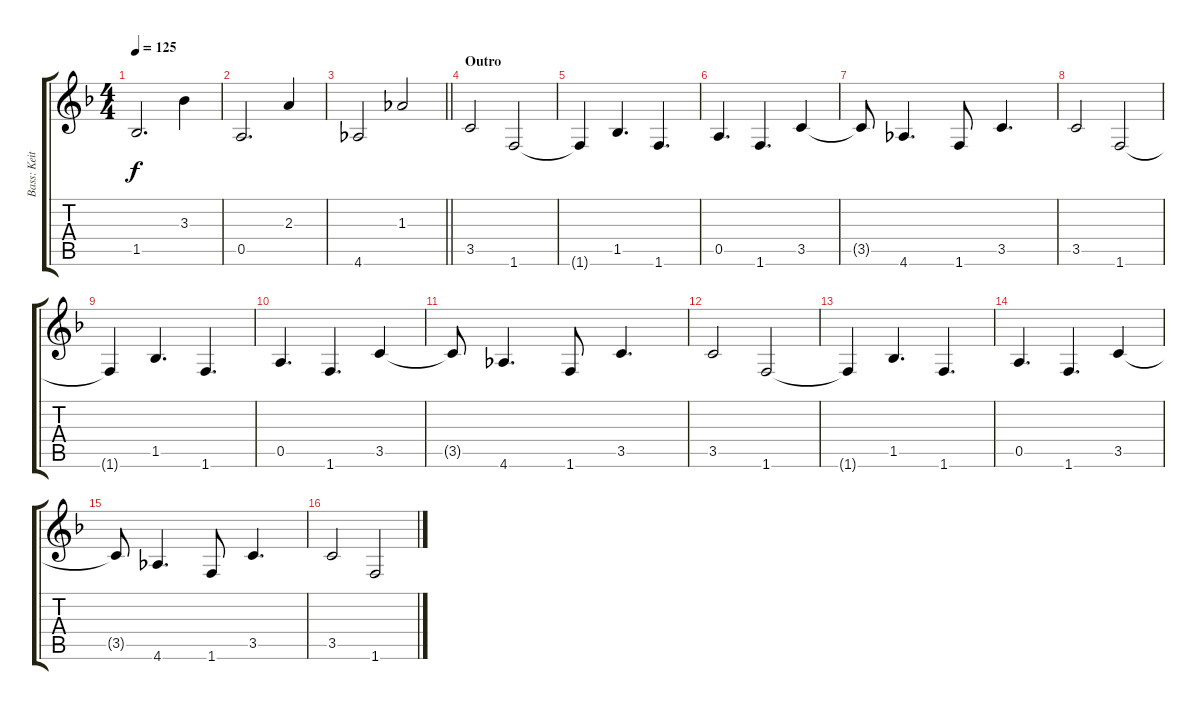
\track ("Bass: Keith" "Bass: Keit") {instrument electricbassfinger}
\staff {score tabs}
\tuning (E4 B3 G3 D3 A2 E2) {hide}
\ts (4 4)
\tempo 125
\clef g2
\ks f
1.5.2{d dy f} 3.3.4 |
0.5.2{d} 2.3.4 |
\barLineRight lightlight
4.6.2 1.3.2 |
\section ("" "Outro")
3.5.2 1.6.2 |
1.6{t}.4 1.5.4{d} 1.6.4{d} |
0.5.4{d} 1.6.4{d} 3.5.4 |
3.5{t}.8 4.6.4{d} 1.6.8 3.5.4{d} |
3.5.2 1.6.2 |
1.6{t}.4 1.5.4{d} 1.6.4{d} |
0.5.4{d} 1.6.4{d} 3.5.4 |
3.5{t}.8 4.6.4{d} 1.6.8 3.5.4{d} |
3.5.2 1.6.2 |
1.6{t}.4 1.5.4{d} 1.6.4{d} |
0.5.4{d} 1.6.4{d} 3.5.4 |
3.5{t}.8 4.6.4{d} 1.6.8 3.5.4{d} |
3.5.2 1.6.2
